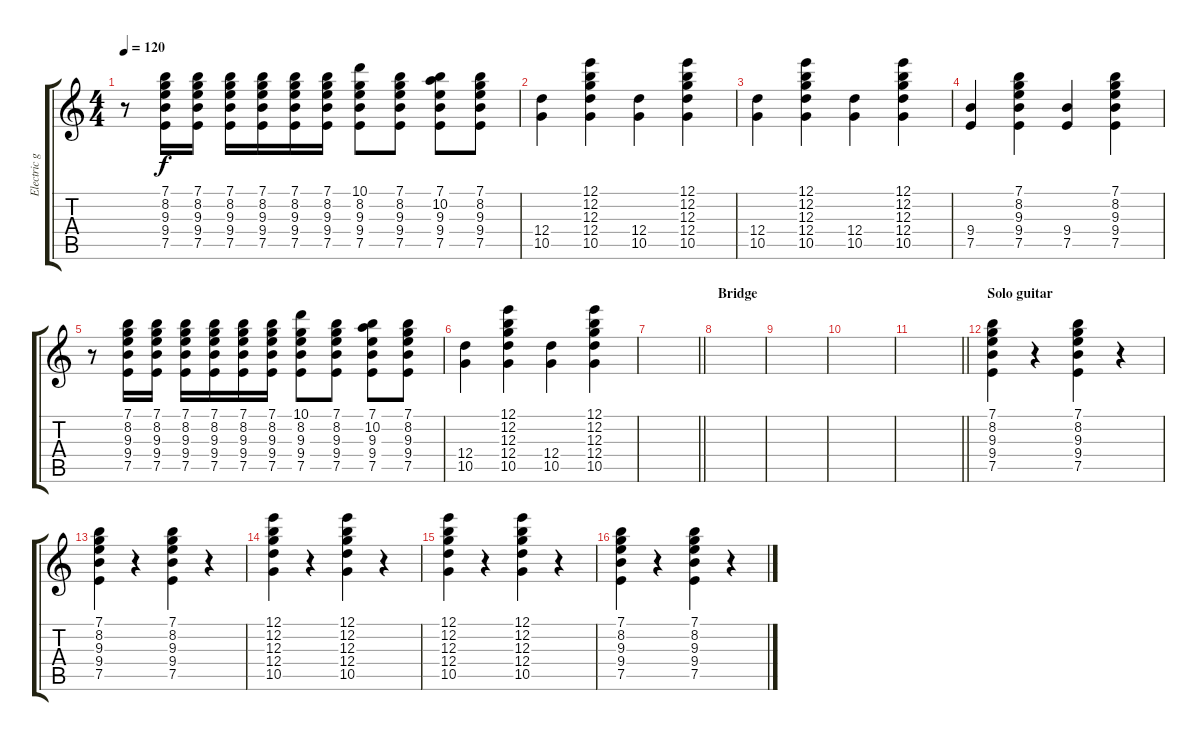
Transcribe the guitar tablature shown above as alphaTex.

\track ("Electric guitar clean" "Electric g") {instrument electricguitarclean}
\staff {score tabs}
\tuning (E4 B3 G3 D3 A2 E2) {hide}
\ts (4 4)
\tempo 120
\clef g2
\ks c
r.8{dy f} (7.1 8.2 9.3 9.4 7.5).16 (7.1 8.2 9.3 9.4 7.5).16 (7.1 8.2 9.3 9.4 7.5).16 (7.1 8.2 9.3 9.4 7.5).16 (7.1 8.2 9.3 9.4 7.5).16 (7.1 8.2 9.3 9.4 7.5).16 (10.1 8.2 9.3 9.4 7.5).8 (7.1 8.2 9.3 9.4 7.5).8 (7.1 10.2 9.3 9.4 7.5).8 (7.1 8.2 9.3 9.4 7.5).8 |
(12.4 10.5).4 (12.1 12.2 12.3 12.4 10.5).4 (12.4 10.5).4 (12.1 12.2 12.3 12.4 10.5).4 |
(12.4 10.5).4 (12.1 12.2 12.3 12.4 10.5).4 (12.4 10.5).4 (12.1 12.2 12.3 12.4 10.5).4 |
(9.4 7.5).4 (7.1 8.2 9.3 9.4 7.5).4 (9.4 7.5).4 (7.1 8.2 9.3 9.4 7.5).4 |
r.8 (7.1 8.2 9.3 9.4 7.5).16 (7.1 8.2 9.3 9.4 7.5).16 (7.1 8.2 9.3 9.4 7.5).16 (7.1 8.2 9.3 9.4 7.5).16 (7.1 8.2 9.3 9.4 7.5).16 (7.1 8.2 9.3 9.4 7.5).16 (10.1 8.2 9.3 9.4 7.5).8 (7.1 8.2 9.3 9.4 7.5).8 (7.1 10.2 9.3 9.4 7.5).8 (7.1 8.2 9.3 9.4 7.5).8 |
(12.4 10.5).4 (12.1 12.2 12.3 12.4 10.5).4 (12.4 10.5).4 (12.1 12.2 12.3 12.4 10.5).4 |
\barLineRight lightlight
|
\section ("" "Bridge")
|
|
|
\barLineRight lightlight
|
\section ("" "Solo guitar")
(7.1 8.2 9.3 9.4 7.5).4 r.4 (7.1 8.2 9.3 9.4 7.5).4 r.4 |
(7.1 8.2 9.3 9.4 7.5).4 r.4 (7.1 8.2 9.3 9.4 7.5).4 r.4 |
(12.1 12.2 12.3 12.4 10.5).4 r.4 (12.1 12.2 12.3 12.4 10.5).4 r.4 |
(12.1 12.2 12.3 12.4 10.5).4 r.4 (12.1 12.2 12.3 12.4 10.5).4 r.4 |
(7.1 8.2 9.3 9.4 7.5).4 r.4 (7.1 8.2 9.3 9.4 7.5).4 r.4
